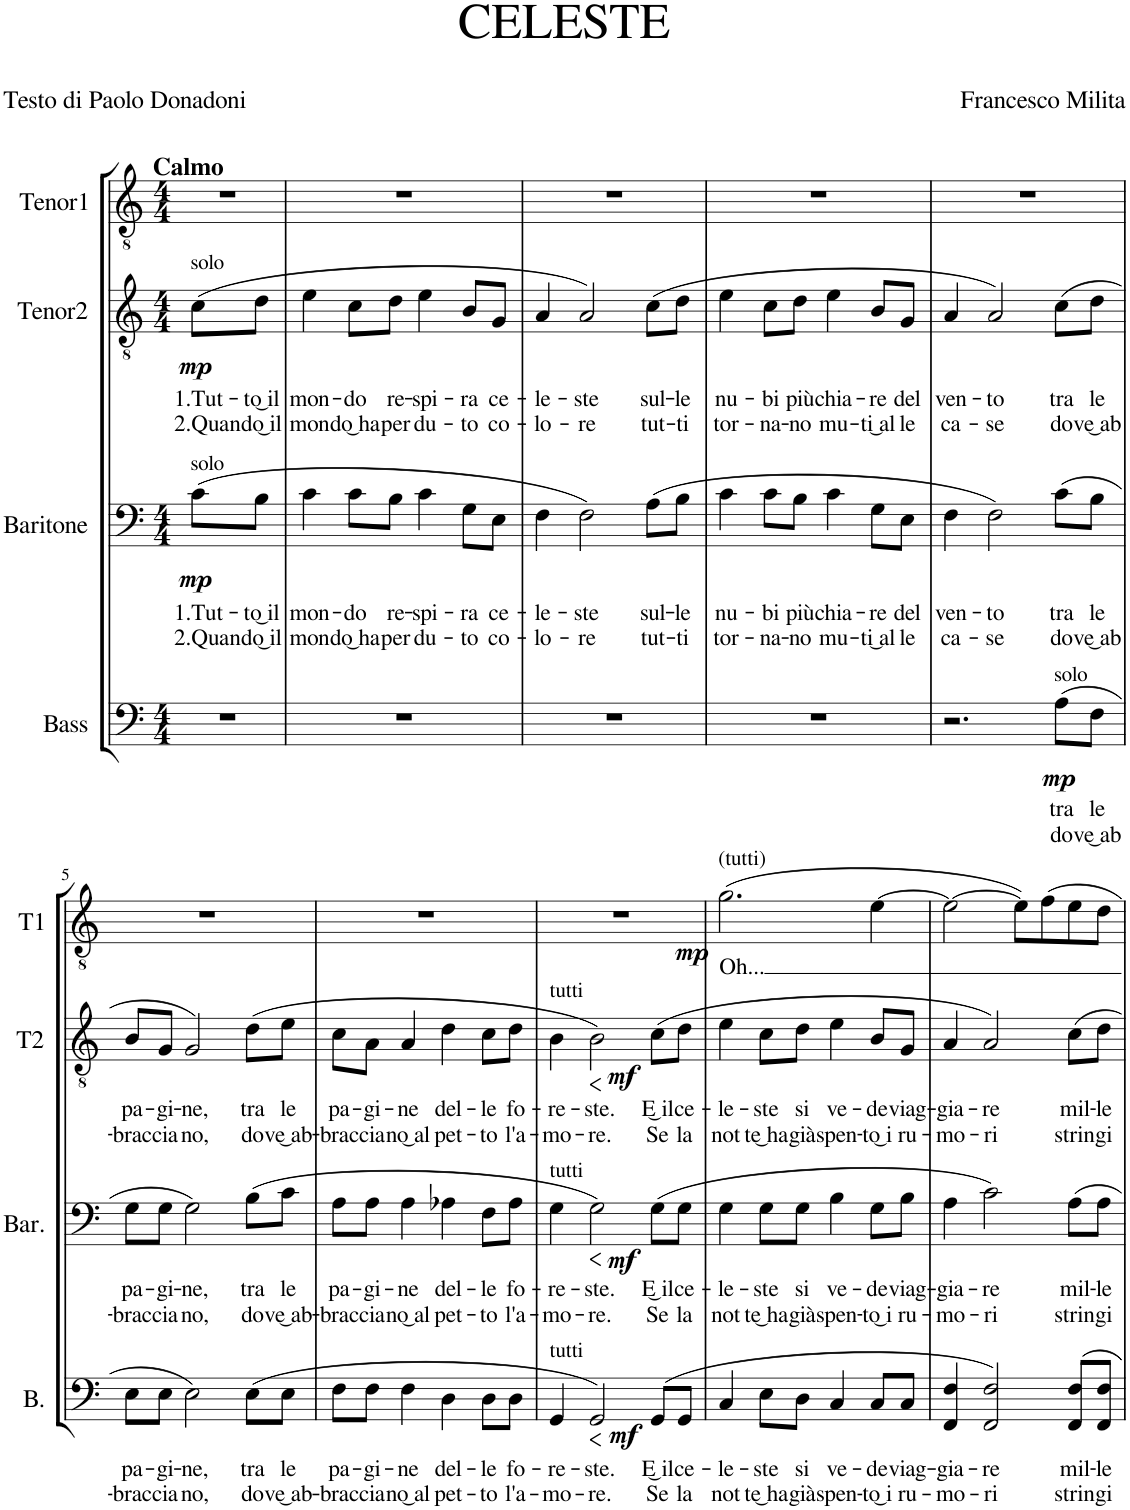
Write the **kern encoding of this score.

**kern	**text	**text	**dynam	**kern	**text	**text	**dynam	**kern	**text	**text	**dynam	**kern	**text	**dynam
*part4	*part4	*part4	*part4	*part3	*part3	*part3	*part3	*part2	*part2	*part2	*part2	*part1	*part1	*part1
*staff4	*staff4	*staff4	*staff4	*staff3	*staff3	*staff3	*staff3	*staff2	*staff2	*staff2	*staff2	*staff1	*staff1	*staff1
*I"Bass	*	*	*	*I"Baritone	*	*	*	*I"Tenor2	*	*	*	*I"Tenor1	*	*
*I'B.	*	*	*	*I'Bar.	*	*	*	*I'T2	*	*	*	*I'T1	*	*
*clefF4	*	*	*	*clefF4	*	*	*	*clefGv2	*	*	*	*clefGv2	*	*
*k[]	*	*	*	*k[]	*	*	*	*k[]	*	*	*	*k[]	*	*
*M4/4	*	*	*	*M4/4	*	*	*	*M4/4	*	*	*	*M4/4	*	*
=	=	=	=	=	=	=	=	=	=	=	=	=	=	=
!	!	!	!	!	!	!	!	!	!	!	!	!LO:TX:a:B:t=Calmo	!	!
!	!	!	!	!	!	!	!	!LO:TX:a:t=solo	!	!	!	!	!	!
!	!	!	!	!LO:TX:a:t=solo	!	!	!	!	!	!	!	!	!	!
!	!	!	!	!	!LO:LY:b	!LO:LY:b	!LO:DY:b	!	!LO:LY:b	!LO:LY:b	!LO:DY:b	!	!	!
1r	.	.	.	(8c\L	1.Tut-	2.Quan-	mp	(8c\L	1.Tut-	2.Quan-	mp	1r	.	.
!	!	!	!	!	!LO:LY:b	!LO:LY:b	!	!	!LO:LY:b	!LO:LY:b	!	!	!	!
.	.	.	.	8B\J	-to͜ il	-do͜ il	.	8d\J	-to͜ il	-do͜ il	.	.	.	.
.	.	.	.	2.ryy	.	.	.	2.ryy	.	.	.	.	.	.
=1	=1	=1	=1	=1	=1	=1	=1	=1	=1	=1	=1	=1	=1	=1
!	!	!	!	!	!LO:LY:b	!LO:LY:b	!	!	!LO:LY:b	!LO:LY:b	!	!	!	!
1r	.	.	.	4c\	mon-	mon-	.	4e\	mon-	mon-	.	1r	.	.
!	!	!	!	!	!LO:LY:b	!LO:LY:b	!	!	!LO:LY:b	!LO:LY:b	!	!	!	!
.	.	.	.	8c\L	-do	-do͜ ha	.	8c\L	-do	-do͜ ha	.	.	.	.
!	!	!	!	!	!LO:LY:b	!LO:LY:b	!	!	!LO:LY:b	!LO:LY:b	!	!	!	!
.	.	.	.	8B\J	re-	per-	.	8d\J	re-	per-	.	.	.	.
!	!	!	!	!	!LO:LY:b	!LO:LY:b	!	!	!LO:LY:b	!LO:LY:b	!	!	!	!
.	.	.	.	4c\	-spi-	-du-	.	4e\	-spi-	-du-	.	.	.	.
!	!	!	!	!	!LO:LY:b	!LO:LY:b	!	!	!LO:LY:b	!LO:LY:b	!	!	!	!
.	.	.	.	8G\L	-ra	-to	.	8B/L	-ra	-to	.	.	.	.
!	!	!	!	!	!LO:LY:b	!LO:LY:b	!	!	!LO:LY:b	!LO:LY:b	!	!	!	!
.	.	.	.	8E\J	ce-	co-	.	8G/J	ce-	co-	.	.	.	.
=2	=2	=2	=2	=2	=2	=2	=2	=2	=2	=2	=2	=2	=2	=2
!	!	!	!	!	!LO:LY:b	!LO:LY:b	!	!	!LO:LY:b	!LO:LY:b	!	!	!	!
1r	.	.	.	4F\	-le-	-lo-	.	4A/	-le-	-lo-	.	1r	.	.
!	!	!	!	!	!LO:LY:b	!LO:LY:b	!	!	!LO:LY:b	!LO:LY:b	!	!	!	!
.	.	.	.	2F\)	-ste	-re	.	2A/)	-ste	-re	.	.	.	.
!	!	!	!	!	!LO:LY:b	!LO:LY:b	!	!	!LO:LY:b	!LO:LY:b	!	!	!	!
.	.	.	.	(8A\L	sul-	tut-	.	(8c\L	sul-	tut-	.	.	.	.
!	!	!	!	!	!LO:LY:b	!LO:LY:b	!	!	!LO:LY:b	!LO:LY:b	!	!	!	!
.	.	.	.	8B\J	-le	-ti	.	8d\J	-le	-ti	.	.	.	.
=3	=3	=3	=3	=3	=3	=3	=3	=3	=3	=3	=3	=3	=3	=3
!	!	!	!	!	!LO:LY:b	!LO:LY:b	!	!	!LO:LY:b	!LO:LY:b	!	!	!	!
1r	.	.	.	4c\	nu-	tor-	.	4e\	nu-	tor-	.	1r	.	.
!	!	!	!	!	!LO:LY:b	!LO:LY:b	!	!	!LO:LY:b	!LO:LY:b	!	!	!	!
.	.	.	.	8c\L	-bi	-na-	.	8c\L	-bi	-na-	.	.	.	.
!	!	!	!	!	!LO:LY:b	!LO:LY:b	!	!	!LO:LY:b	!LO:LY:b	!	!	!	!
.	.	.	.	8B\J	più	-no	.	8d\J	più	-no	.	.	.	.
!	!	!	!	!	!LO:LY:b	!LO:LY:b	!	!	!LO:LY:b	!LO:LY:b	!	!	!	!
.	.	.	.	4c\	chia-	mu-	.	4e\	chia-	mu-	.	.	.	.
!	!	!	!	!	!LO:LY:b	!LO:LY:b	!	!	!LO:LY:b	!LO:LY:b	!	!	!	!
.	.	.	.	8G\L	-re	-ti͜ al-	.	8B/L	-re	-ti͜ al-	.	.	.	.
!	!	!	!	!	!LO:LY:b	!LO:LY:b	!	!	!LO:LY:b	!LO:LY:b	!	!	!	!
.	.	.	.	8E\J	del	-le	.	8G/J	del	-le	.	.	.	.
=4	=4	=4	=4	=4	=4	=4	=4	=4	=4	=4	=4	=4	=4	=4
!	!	!	!	!	!LO:LY:b	!LO:LY:b	!	!	!LO:LY:b	!LO:LY:b	!	!	!	!
2.r	.	.	.	4F\	ven-	ca-	.	4A/	ven-	ca-	.	1r	.	.
!	!	!	!	!	!LO:LY:b	!LO:LY:b	!	!	!LO:LY:b	!LO:LY:b	!	!	!	!
.	.	.	.	2F\)	-to	-se	.	2A/)	-to	-se	.	.	.	.
!LO:TX:a:t=solo	!	!	!	!	!	!	!	!	!	!	!	!	!	!
!	!LO:LY:b	!LO:LY:b	!LO:DY:b	!	!LO:LY:b	!LO:LY:b	!	!	!LO:LY:b	!LO:LY:b	!	!	!	!
(8A\L	tra	do-	mp	(8c\L	tra	do-	.	(8c\L	tra	do-	.	.	.	.
!	!LO:LY:b	!LO:LY:b	!	!	!LO:LY:b	!LO:LY:b	!	!	!LO:LY:b	!LO:LY:b	!	!	!	!
8F\J	le	-ve͜ ab-	.	8B\J	le	-ve͜ ab-	.	8d\J	le	-ve͜ ab-	.	.	.	.
!!LO:LB:g=z
=5	=5	=5	=5	=5	=5	=5	=5	=5	=5	=5	=5	=5	=5	=5
!	!LO:LY:b	!LO:LY:b	!	!	!LO:LY:b	!LO:LY:b	!	!	!LO:LY:b	!LO:LY:b	!	!	!	!
8E\L	pa-	-brac-	.	8G\L	pa-	-brac-	.	8B/L	pa-	-brac-	.	1r	.	.
!	!LO:LY:b	!LO:LY:b	!	!	!LO:LY:b	!LO:LY:b	!	!	!LO:LY:b	!LO:LY:b	!	!	!	!
8E\J	-gi-	-cia-	.	8G\J	-gi-	-cia-	.	8G/J	-gi-	-cia-	.	.	.	.
!	!LO:LY:b	!LO:LY:b	!	!	!LO:LY:b	!LO:LY:b	!	!	!LO:LY:b	!LO:LY:b	!	!	!	!
2E\)	-ne,	-no,	.	2G\)	-ne,	-no,	.	2G/)	-ne,	-no,	.	.	.	.
!	!LO:LY:b	!LO:LY:b	!	!	!LO:LY:b	!LO:LY:b	!	!	!LO:LY:b	!LO:LY:b	!	!	!	!
(8E\L	tra	do-	.	(8B\L	tra	do-	.	(8d\L	tra	do-	.	.	.	.
!	!LO:LY:b	!LO:LY:b	!	!	!LO:LY:b	!LO:LY:b	!	!	!LO:LY:b	!LO:LY:b	!	!	!	!
8E\J	le	-ve͜ ab-	.	8c\J	le	-ve͜ ab-	.	8e\J	le	-ve͜ ab-	.	.	.	.
=6	=6	=6	=6	=6	=6	=6	=6	=6	=6	=6	=6	=6	=6	=6
!	!LO:LY:b	!LO:LY:b	!	!	!LO:LY:b	!LO:LY:b	!	!	!LO:LY:b	!LO:LY:b	!	!	!	!
8F\L	pa-	-brac-	.	8A\L	pa-	-brac-	.	8c\L	pa-	-brac-	.	1r	.	.
!	!LO:LY:b	!LO:LY:b	!	!	!LO:LY:b	!LO:LY:b	!	!	!LO:LY:b	!LO:LY:b	!	!	!	!
8F\J	-gi-	-cia-	.	8A\J	-gi-	-cia-	.	8A\J	-gi-	-cia-	.	.	.	.
!	!LO:LY:b	!LO:LY:b	!	!	!LO:LY:b	!LO:LY:b	!	!	!LO:LY:b	!LO:LY:b	!	!	!	!
4F\	-ne	-no͜ al	.	4A\	-ne	-no͜ al	.	4A/	-ne	-no͜ al	.	.	.	.
!	!LO:LY:b	!LO:LY:b	!	!	!LO:LY:b	!LO:LY:b	!	!	!LO:LY:b	!LO:LY:b	!	!	!	!
4D\	del-	pet-	.	4A-X\	del-	pet-	.	4d\	del-	pet-	.	.	.	.
!	!LO:LY:b	!LO:LY:b	!	!	!LO:LY:b	!LO:LY:b	!	!	!LO:LY:b	!LO:LY:b	!	!	!	!
8D\L	-le	-to	.	8F\L	-le	-to	.	8c\L	-le	-to	.	.	.	.
!	!LO:LY:b	!LO:LY:b	!	!	!LO:LY:b	!LO:LY:b	!	!	!LO:LY:b	!LO:LY:b	!	!	!	!
8D\J	fo-	l'a-	.	8A-\J	fo-	l'a-	.	8d\J	fo-	l'a-	.	.	.	.
=7	=7	=7	=7	=7	=7	=7	=7	=7	=7	=7	=7	=7	=7	=7
!	!	!	!	!	!	!	!	!LO:TX:a:t=tutti	!	!	!	!	!	!
!	!	!	!	!LO:TX:a:t=tutti	!	!	!	!	!	!	!	!	!	!
!LO:TX:a:t=tutti	!	!	!	!	!	!	!	!	!	!	!	!	!	!
!	!LO:LY:b	!LO:LY:b	!	!	!LO:LY:b	!LO:LY:b	!	!	!LO:LY:b	!LO:LY:b	!	!	!	!
4GG/	-re-	-mo-	.	4G\	-re-	-mo-	.	4B\	-re-	-mo-	.	1r	.	.
!	!LO:LY:b	!LO:LY:b	!LO:HP:b	!	!LO:LY:b	!LO:LY:b	!LO:HP:b	!	!LO:LY:b	!LO:LY:b	!LO:HP:b	!	!	!
2GG/)	-ste.	-re.	<	2G\)	-ste.	-re.	<	2B\)	-ste.	-re.	<	.	.	.
!	!LO:LY:b	!LO:LY:b	!LO:DY:b	!	!LO:LY:b	!LO:LY:b	!LO:DY:b	!	!LO:LY:b	!LO:LY:b	!LO:DY:b	!	!	!
(8GG/L	E͜ il	Se	mf	(8G\L	E͜ il	Se	mf	(8c\L	E͜ il	Se	mf	.	.	.
!	!LO:LY:b	!LO:LY:b	!	!	!LO:LY:b	!LO:LY:b	!	!	!LO:LY:b	!LO:LY:b	!	!	!	!
8GG/J	ce-	la	.	8G\J	ce-	la	.	8d\J	ce-	la	.	.	.	.
.	.	.	[	.	.	.	[	.	.	.	[	.	.	.
=8	=8	=8	=8	=8	=8	=8	=8	=8	=8	=8	=8	=8	=8	=8
!	!	!	!	!	!	!	!	!	!	!	!	!LO:TX:a:t=(tutti)	!	!
!	!LO:LY:b	!LO:LY:b	!	!	!LO:LY:b	!LO:LY:b	!	!	!LO:LY:b	!LO:LY:b	!	!	!LO:LY:b	!LO:DY:b
4C/	-le-	not-	.	4G\	-le-	not-	.	4e\	-le-	not-	.	(2.g\	Oh...	mp
!	!LO:LY:b	!LO:LY:b	!	!	!LO:LY:b	!LO:LY:b	!	!	!LO:LY:b	!LO:LY:b	!	!	!	!
8E\L	-ste	-te͜ ha	.	8G\L	-ste	-te͜ ha	.	8c\L	-ste	-te͜ ha	.	.	.	.
!	!LO:LY:b	!LO:LY:b	!	!	!LO:LY:b	!LO:LY:b	!	!	!LO:LY:b	!LO:LY:b	!	!	!	!
8D\J	si	già	.	8G\J	si	già	.	8d\J	si	già	.	.	.	.
!	!LO:LY:b	!LO:LY:b	!	!	!LO:LY:b	!LO:LY:b	!	!	!LO:LY:b	!LO:LY:b	!	!	!	!
4C/	ve-	spen-	.	4B\	ve-	spen-	.	4e\	ve-	spen-	.	.	.	.
!	!LO:LY:b	!LO:LY:b	!	!	!LO:LY:b	!LO:LY:b	!	!	!LO:LY:b	!LO:LY:b	!	!	!	!
8C/L	-de	-to͜ i	.	8G\L	-de	-to͜ i	.	8B/L	-de	-to͜ i	.	[4e\	.	.
!	!LO:LY:b	!LO:LY:b	!	!	!LO:LY:b	!LO:LY:b	!	!	!LO:LY:b	!LO:LY:b	!	!	!	!
8C/J	viag-	ru-	.	8B\J	viag-	ru-	.	8G/J	viag-	ru-	.	.	.	.
=9	=9	=9	=9	=9	=9	=9	=9	=9	=9	=9	=9	=9	=9	=9
!	!LO:LY:b	!LO:LY:b	!	!	!LO:LY:b	!LO:LY:b	!	!	!LO:LY:b	!LO:LY:b	!	!	!	!
4FF/ 4F/	-gia-	-mo-	.	4A\	-gia-	-mo-	.	4A/	-gia-	-mo-	.	2e\_	.	.
!	!LO:LY:b	!LO:LY:b	!	!	!LO:LY:b	!LO:LY:b	!	!	!LO:LY:b	!LO:LY:b	!	!	!	!
2FF/ 2F/)	-re	-ri	.	2c\)	-re	-ri	.	2A/)	-re	-ri	.	.	.	.
.	.	.	.	.	.	.	.	.	.	.	.	8e\L])	.	.
.	.	.	.	.	.	.	.	.	.	.	.	8f\	.	.
!	!LO:LY:b	!LO:LY:b	!	!	!LO:LY:b	!LO:LY:b	!	!	!LO:LY:b	!LO:LY:b	!	!	!	!
8FF/ 8F/L	mil-	strin-	.	8A\L	mil-	strin-	.	8c\L	mil-	strin-	.	8e\	.	.
!	!LO:LY:b	!LO:LY:b	!	!	!LO:LY:b	!LO:LY:b	!	!	!LO:LY:b	!LO:LY:b	!	!	!	!
8FF/ 8F/J	-le	-gi	.	8A\J	-le	-gi	.	8d\J	-le	-gi	.	8d\J	.	.
=	=	=	=	=	=	=	=	=	=	=	=	=	=	=
*-	*-	*-	*-	*-	*-	*-	*-	*-	*-	*-	*-	*-	*-	*-
